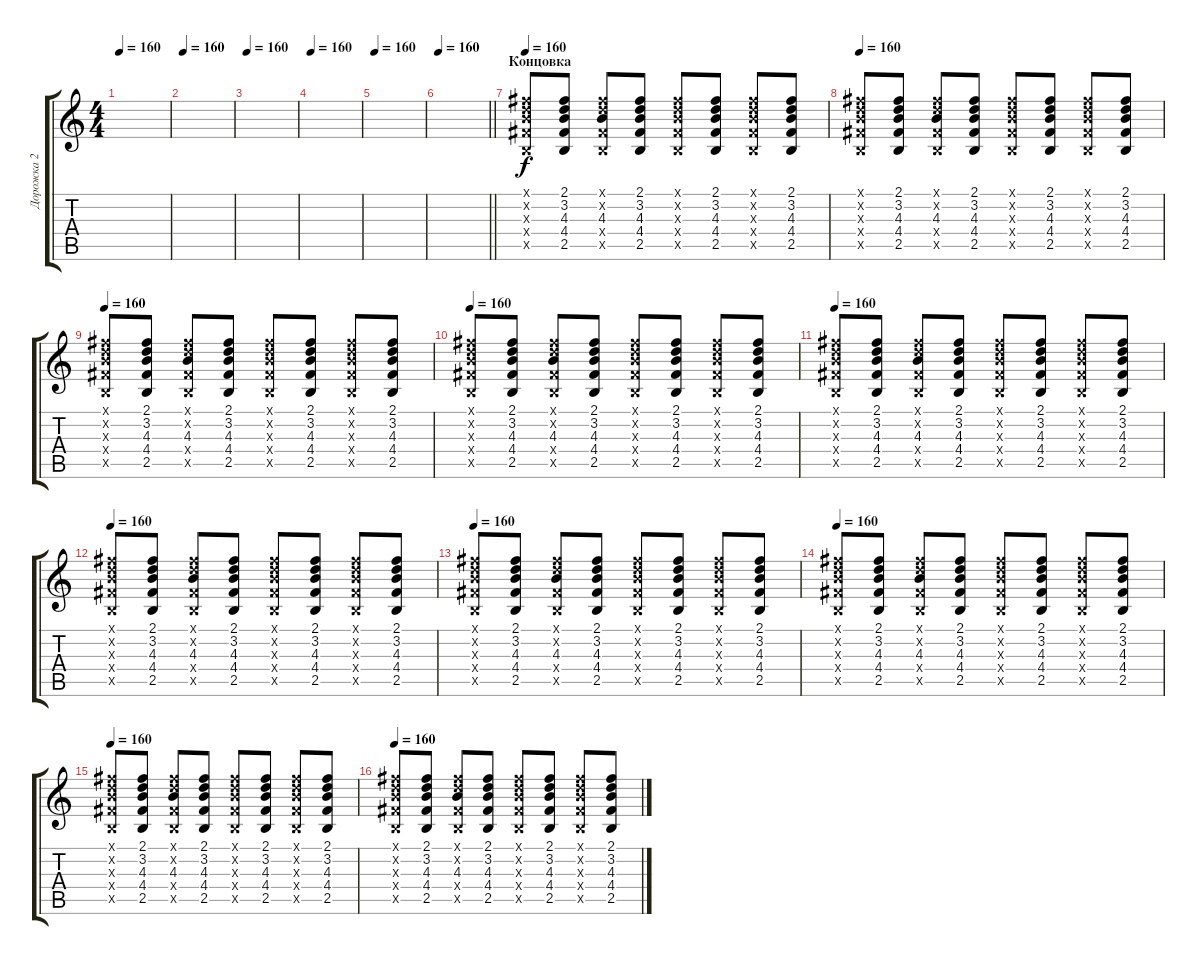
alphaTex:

\track ("Дорожка 2" "Дорожка 2") {instrument acousticguitarsteel}
\staff {score tabs}
\tuning (E4 B3 G3 D3 A2 E2) {hide}
\ts (4 4)
\tempo 160
\clef g2
\ks c
|
\tempo 160
|
\tempo 160
|
\tempo 160
|
\tempo 160
|
\tempo 160
\barLineRight lightlight
|
\section ("" "Концовка")
\tempo 160
(2.1{x} 3.2{x} 4.3{x} 4.4{x} 2.5{x}).8 (2.1 3.2 4.3 4.4 2.5).8 (2.1{x} 3.2{x} 4.3 4.4{x} 2.5{x}).8 (2.1 3.2 4.3 4.4 2.5).8 (2.1{x} 3.2{x} 4.3{x} 4.4{x} 2.5{x}).8 (2.1 3.2 4.3 4.4 2.5).8 (2.1{x} 3.2{x} 4.3{x} 4.4{x} 2.5{x}).8 (2.1 3.2 4.3 4.4 2.5).8 |
\tempo 160
(2.1{x} 3.2{x} 4.3{x} 4.4{x} 2.5{x}).8 (2.1 3.2 4.3 4.4 2.5).8 (2.1{x} 3.2{x} 4.3 4.4{x} 2.5{x}).8 (2.1 3.2 4.3 4.4 2.5).8 (2.1{x} 3.2{x} 4.3{x} 4.4{x} 2.5{x}).8 (2.1 3.2 4.3 4.4 2.5).8 (2.1{x} 3.2{x} 4.3{x} 4.4{x} 2.5{x}).8 (2.1 3.2 4.3 4.4 2.5).8 |
\tempo 160
(2.1{x} 3.2{x} 4.3{x} 4.4{x} 2.5{x}).8 (2.1 3.2 4.3 4.4 2.5).8 (2.1{x} 3.2{x} 4.3 4.4{x} 2.5{x}).8 (2.1 3.2 4.3 4.4 2.5).8 (2.1{x} 3.2{x} 4.3{x} 4.4{x} 2.5{x}).8 (2.1 3.2 4.3 4.4 2.5).8 (2.1{x} 3.2{x} 4.3{x} 4.4{x} 2.5{x}).8 (2.1 3.2 4.3 4.4 2.5).8 |
\tempo 160
(2.1{x} 3.2{x} 4.3{x} 4.4{x} 2.5{x}).8 (2.1 3.2 4.3 4.4 2.5).8 (2.1{x} 3.2{x} 4.3 4.4{x} 2.5{x}).8 (2.1 3.2 4.3 4.4 2.5).8 (2.1{x} 3.2{x} 4.3{x} 4.4{x} 2.5{x}).8 (2.1 3.2 4.3 4.4 2.5).8 (2.1{x} 3.2{x} 4.3{x} 4.4{x} 2.5{x}).8 (2.1 3.2 4.3 4.4 2.5).8 |
\tempo 160
(2.1{x} 3.2{x} 4.3{x} 4.4{x} 2.5{x}).8 (2.1 3.2 4.3 4.4 2.5).8 (2.1{x} 3.2{x} 4.3 4.4{x} 2.5{x}).8 (2.1 3.2 4.3 4.4 2.5).8 (2.1{x} 3.2{x} 4.3{x} 4.4{x} 2.5{x}).8 (2.1 3.2 4.3 4.4 2.5).8 (2.1{x} 3.2{x} 4.3{x} 4.4{x} 2.5{x}).8 (2.1 3.2 4.3 4.4 2.5).8 |
\tempo 160
(2.1{x} 3.2{x} 4.3{x} 4.4{x} 2.5{x}).8 (2.1 3.2 4.3 4.4 2.5).8 (2.1{x} 3.2{x} 4.3 4.4{x} 2.5{x}).8 (2.1 3.2 4.3 4.4 2.5).8 (2.1{x} 3.2{x} 4.3{x} 4.4{x} 2.5{x}).8 (2.1 3.2 4.3 4.4 2.5).8 (2.1{x} 3.2{x} 4.3{x} 4.4{x} 2.5{x}).8 (2.1 3.2 4.3 4.4 2.5).8 |
\tempo 160
(2.1{x} 3.2{x} 4.3{x} 4.4{x} 2.5{x}).8 (2.1 3.2 4.3 4.4 2.5).8 (2.1{x} 3.2{x} 4.3 4.4{x} 2.5{x}).8 (2.1 3.2 4.3 4.4 2.5).8 (2.1{x} 3.2{x} 4.3{x} 4.4{x} 2.5{x}).8 (2.1 3.2 4.3 4.4 2.5).8 (2.1{x} 3.2{x} 4.3{x} 4.4{x} 2.5{x}).8 (2.1 3.2 4.3 4.4 2.5).8 |
\tempo 160
(2.1{x} 3.2{x} 4.3{x} 4.4{x} 2.5{x}).8 (2.1 3.2 4.3 4.4 2.5).8 (2.1{x} 3.2{x} 4.3 4.4{x} 2.5{x}).8 (2.1 3.2 4.3 4.4 2.5).8 (2.1{x} 3.2{x} 4.3{x} 4.4{x} 2.5{x}).8 (2.1 3.2 4.3 4.4 2.5).8 (2.1{x} 3.2{x} 4.3{x} 4.4{x} 2.5{x}).8 (2.1 3.2 4.3 4.4 2.5).8 |
\tempo 160
(2.1{x} 3.2{x} 4.3{x} 4.4{x} 2.5{x}).8 (2.1 3.2 4.3 4.4 2.5).8 (2.1{x} 3.2{x} 4.3 4.4{x} 2.5{x}).8 (2.1 3.2 4.3 4.4 2.5).8 (2.1{x} 3.2{x} 4.3{x} 4.4{x} 2.5{x}).8 (2.1 3.2 4.3 4.4 2.5).8 (2.1{x} 3.2{x} 4.3{x} 4.4{x} 2.5{x}).8 (2.1 3.2 4.3 4.4 2.5).8 |
\tempo 160
(2.1{x} 3.2{x} 4.3{x} 4.4{x} 2.5{x}).8 (2.1 3.2 4.3 4.4 2.5).8 (2.1{x} 3.2{x} 4.3 4.4{x} 2.5{x}).8 (2.1 3.2 4.3 4.4 2.5).8 (2.1{x} 3.2{x} 4.3{x} 4.4{x} 2.5{x}).8 (2.1 3.2 4.3 4.4 2.5).8 (2.1{x} 3.2{x} 4.3{x} 4.4{x} 2.5{x}).8 (2.1 3.2 4.3 4.4 2.5).8
